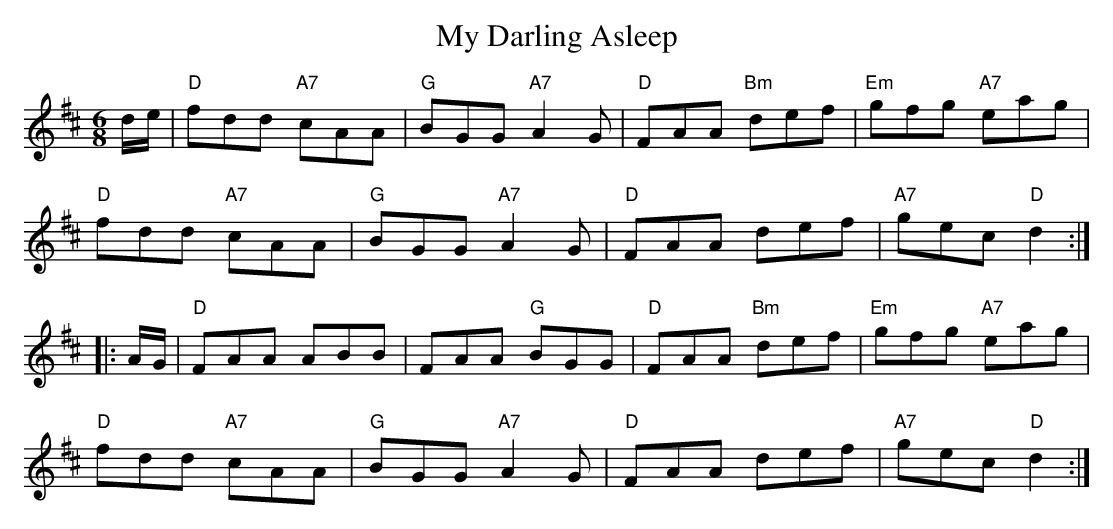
X:1
T:My Darling Asleep
M:6/8
L:1/8
K:D
d/e/|"D"fdd "A7"cAA|"G"BGG "A7"A2G|"D"FAA "Bm"def|"Em"gfg "A7"eag|
"D"fdd "A7"cAA|"G"BGG "A7"A2G|"D"FAA def|"A7"gec "D"d2:|
|:A/G/|"D"FAA ABB|FAA "G"BGG|"D"FAA "Bm"def|"Em"gfg "A7"eag|
"D"fdd "A7"cAA|"G"BGG "A7"A2G|"D"FAA def|"A7"gec "D"d2:|
